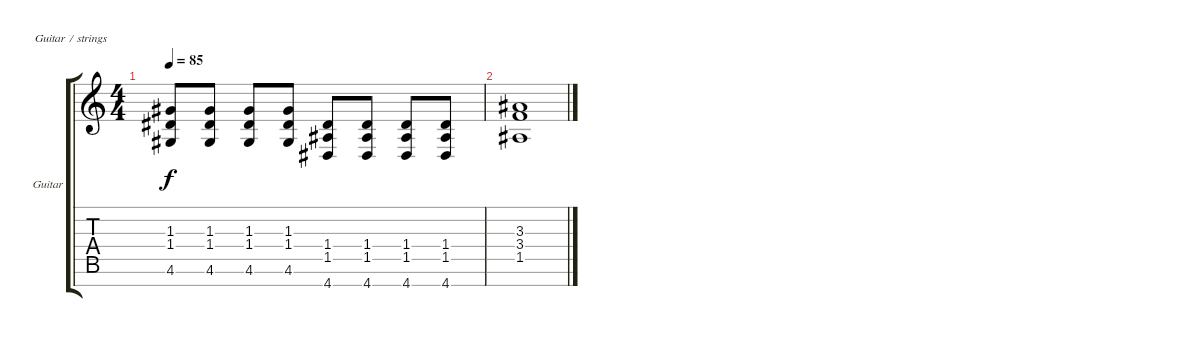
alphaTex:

\defaultSystemsLayout 4
\bracketExtendMode groupsimilarinstruments
\firstSystemTrackNameOrientation horizontal
\otherSystemsTrackNameOrientation horizontal
\track ("Electric Guitar" "Guitar") {instrument distortionguitar}
\staff {score tabs}
\tuning (E4 B3 G3 D3 A2 E2 B1)
\ts (4 4)
\tempo 85
\clef g2
\ks c
(1.3 1.4 4.6).8{dy f} (1.3 1.4 4.6).8 (1.3 1.4 4.6).8 (1.3 1.4 4.6).8 (1.4 1.5 4.7).8 (1.4 1.5 4.7).8 (1.4 1.5 4.7).8 (1.4 1.5 4.7).8 |
(3.3 3.4 1.5).1
